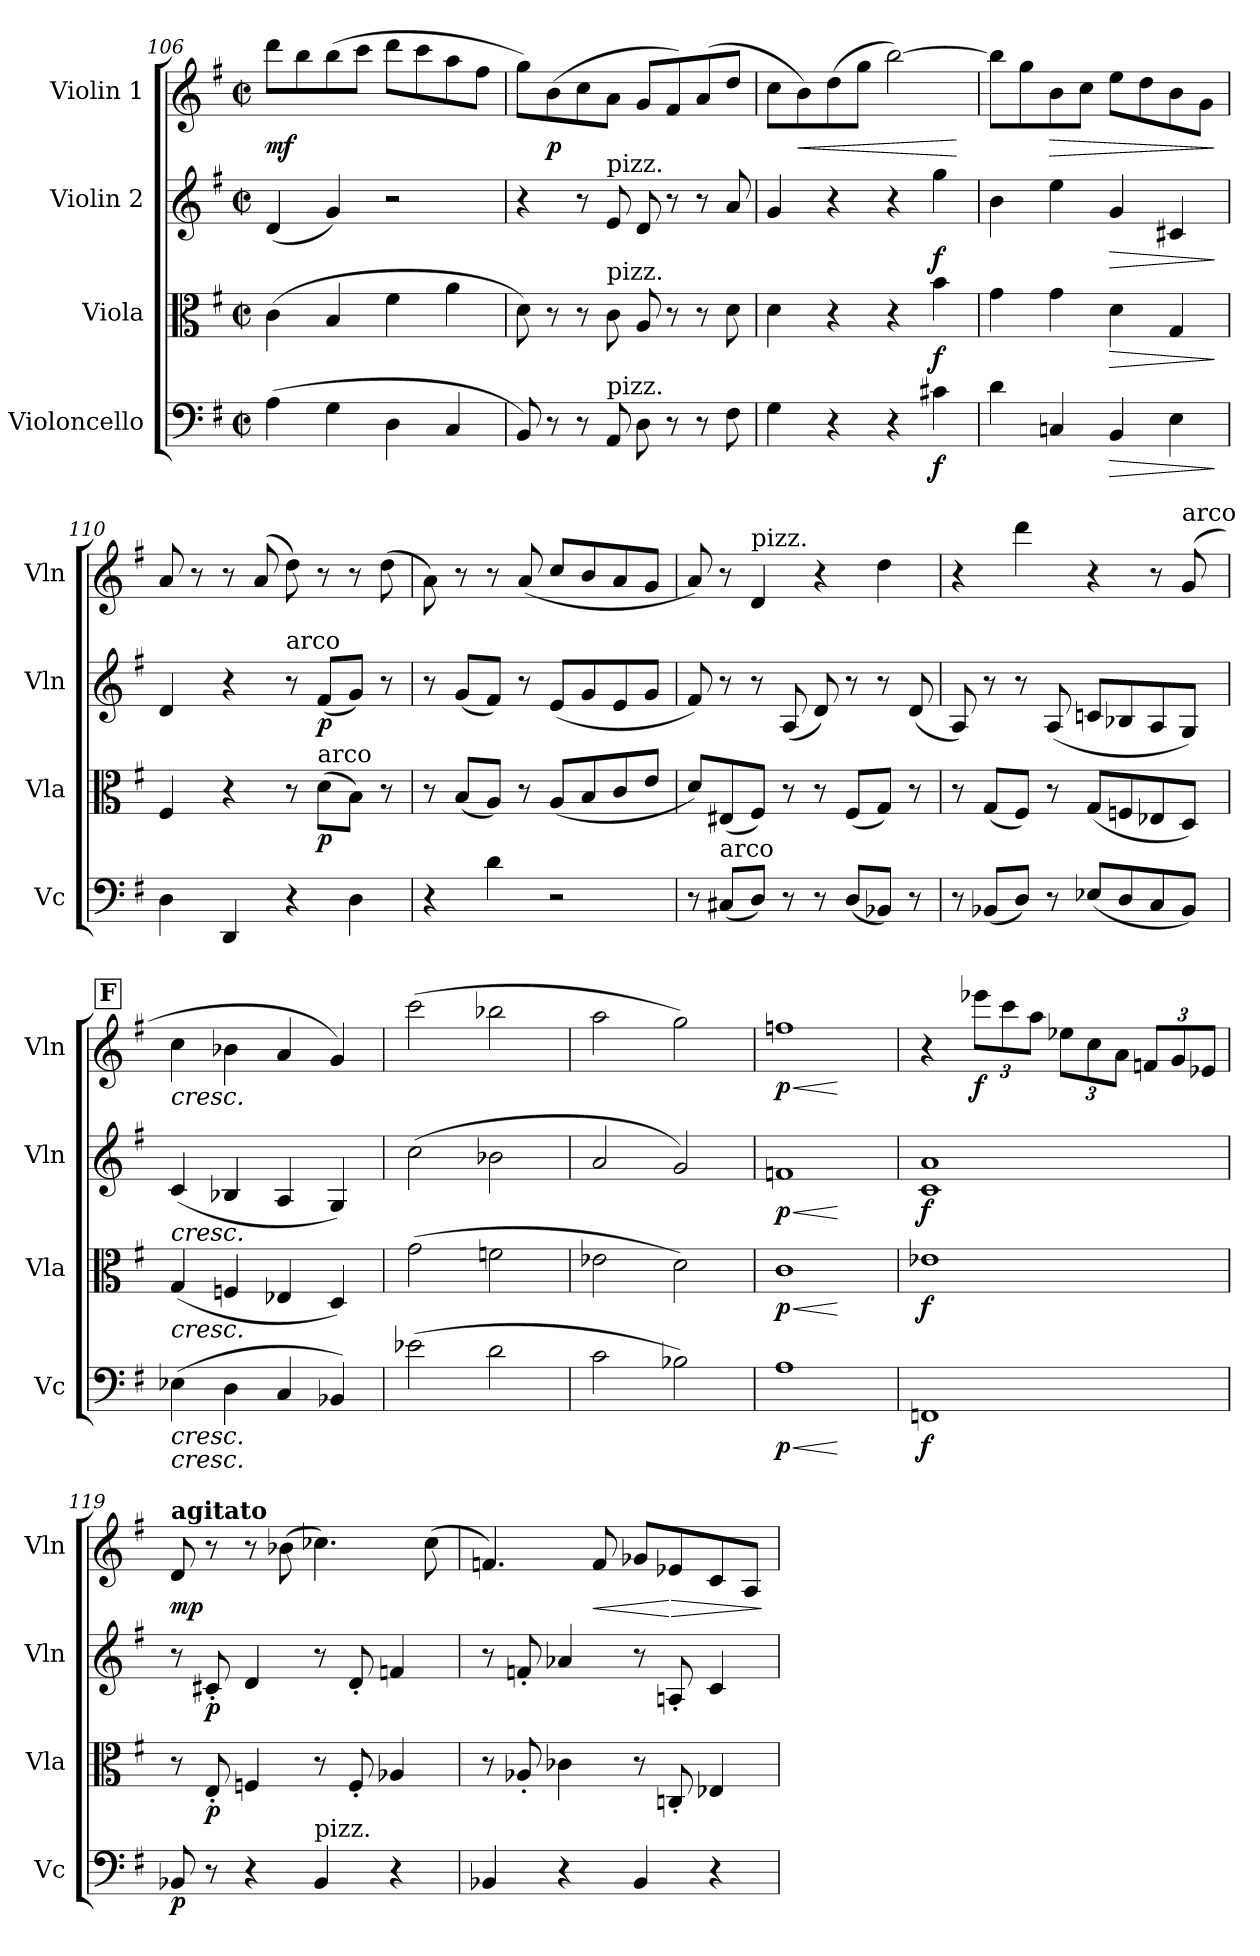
**kern	**dynam	**kern	**dynam	**kern	**dynam	**kern	**dynam
*part4	*part4	*part3	*part3	*part2	*part2	*part1	*part1
*staff4	*staff4	*staff3	*staff3	*staff2	*staff2	*staff1	*staff1
*I"Violoncello	*	*I"Viola	*	*I"Violin 2	*	*I"Violin 1	*
*I'Vc	*	*I'Vla	*	*I'Vln	*	*I'Vln	*
*clefF4	*	*clefC3	*	*clefG2	*	*clefG2	*
*k[f#]	*	*k[f#]	*	*k[f#]	*	*k[f#]	*
*M2/2	*	*M2/2	*	*M2/2	*	*M2/2	*
*met(c|)	*	*met(c|)	*	*met(c|)	*	*met(c|)	*
=106	=106	=106	=106	=106	=106	=106	=106
!	!	!	!	!	!	!	!LO:DY:b
(4A\	.	(>4c\	.	(<4d/	.	8ddd\L	mf
.	.	.	.	.	.	8bb\	.
4G\	.	4B/	.	4g/)	.	(>8bb\	.
.	.	.	.	.	.	8ccc\J	.
4D\	.	4f#\	.	2r	.	8ddd\L	.
.	.	.	.	.	.	8ccc\	.
4C/	.	4a\	.	.	.	8aa\	.
.	.	.	.	.	.	8ff#\J	.
=107	=107	=107	=107	=107	=107	=107	=107
8BB/)	.	8d\)	.	4r	.	8gg\L)	.
!	!	!	!	!	!	!	!LO:DY:b
8r	.	8r	.	.	.	(>8b\	p
8r	.	8r	.	8r	.	8cc\	.
!	!	!	!	!LO:TX:a:t=pizz.	!	!	!
!	!	!LO:TX:a:t=pizz.	!	!	!	!	!
!LO:TX:a:t=pizz.	!	!	!	!	!	!	!
8AA/	.	8c\	.	8e/	.	8a\J	.
8D\	.	8A/	.	8d/	.	8g/L	.
8r	.	8r	.	8r	.	8f#/)	.
8r	.	8r	.	8r	.	(>8a/	.
8F#\	.	8d\	.	8a/	.	8dd/J	.
!!LO:LB:g=z
=108	=108	=108	=108	=108	=108	=108	=108
4G\	.	4d\	.	4g/	.	8cc\L	.
!	!	!	!	!	!	!	!LO:HP:b
.	.	.	.	.	.	8b\)	<
4r	.	4r	.	4r	.	(>8dd\	.
.	.	.	.	.	.	8gg\J	.
4r	.	4r	.	4r	.	[>2bb\)	.
!	!LO:DY:b	!	!LO:DY:b	!	!LO:DY:b	!	!
4c#X\	f	4b\	f	4gg\	f	.	.
.	.	.	.	.	.	.	[
=109	=109	=109	=109	=109	=109	=109	=109
4d\	.	4g\	.	4b\	.	8bb\L]	.
.	.	.	.	.	.	8gg\	.
!	!	!	!	!	!	!	!LO:HP:b
4Cn/	.	4g\	.	4ee\	.	8b\	>
.	.	.	.	.	.	8cc\J	.
!	!LO:HP:b	!	!LO:HP:b	!	!LO:HP:b	!	!
4BB/	>	4d\	>	4g/	>	8ee\L	.
.	.	.	.	.	.	8dd\	.
4E\	.	4G/	.	4c#X/	.	8b\	.
.	.	.	.	.	.	8g\J	.
.	]	.	]	.	]	.	]
=110	=110	=110	=110	=110	=110	=110	=110
4D\	.	4F#/	.	4d/	.	8a/	.
.	.	.	.	.	.	8r	.
4DD/	.	4r	.	4r	.	8r	.
.	.	.	.	.	.	(>8a/	.
!	!	!	!	!LO:TX:a:t=arco	!	!	!
4r	.	8r	.	8r	.	8dd\)	.
!	!	!LO:TX:a:t=arco	!	!	!	!	!
!	!	!	!LO:DY:b	!	!LO:DY:b	!	!
.	.	(>8d\L	p	(<8f#/L	p	8r	.
4D\	.	8B\J)	.	8g/J)	.	8r	.
.	.	8r	.	8r	.	(>8dd\	.
=111	=111	=111	=111	=111	=111	=111	=111
4r	.	8r	.	8r	.	8a\)	.
.	.	(8B/L	.	(<8g/L	.	8r	.
4d\	.	8A/J)	.	8f#/J)	.	8r	.
.	.	8r	.	8r	.	(<8a/	.
2r	.	(<8A/L	.	(<8e/L	.	8cc/L	.
.	.	8B/	.	8g/	.	8b/	.
.	.	8c/	.	8e/	.	8a/	.
.	.	8e/J	.	8g/J	.	8g/J	.
=112	=112	=112	=112	=112	=112	=112	=112
8r	.	8d/L)	.	8f#/)	.	8a/)	.
!LO:TX:a:t=arco	!	!	!	!	!	!	!
(8C#X/L	.	(<8E#X/	.	8r	.	8r	.
!	!	!	!	!	!	!LO:TX:a:t=pizz.	!
8D/J)	.	8F#/J)	.	8r	.	4d/	.
8r	.	8r	.	(<8A/	.	.	.
8r	.	8r	.	8d/)	.	4r	.
(<8D/L	.	(8F#/L	.	8r	.	.	.
8BB-X/J)	.	8G/J)	.	8r	.	4dd\	.
8r	.	8r	.	(<8d/	.	.	.
!!LO:LB:g=z
=113	=113	=113	=113	=113	=113	=113	=113
8r	.	8r	.	8A/)	.	4r	.
(8BB-X/L	.	(<8G/L	.	8r	.	.	.
8D/J)	.	8F#/J)	.	8r	.	4ddd\	.
8r	.	8r	.	(<8A/	.	.	.
(<8E-X/L	.	(<8G/L	.	8cn/L	.	4r	.
8D/	.	8Fn/	.	8B-X/	.	.	.
8C/	.	8E-X/	.	8A/	.	8r	.
!	!	!	!	!	!	!LO:TX:a:t=arco	!
8BB-/J)	.	8D/J)	.	8G/J)	.	(8g/	.
!!LO:REH:place=s1:a:B:cj:fs=14:t=F
=114	=114	=114	=114	=114	=114	=114	=114
!	!	!	!	!	!	!LO:TX:b:i:t=cresc.	!
!	!	!	!	!LO:TX:b:i:t=cresc.	!	!	!
!	!	!LO:TX:b:i:t=cresc.	!	!	!	!	!
!LO:TX:b:i:t=cresc.	!	!	!	!	!	!	!
!LO:TX:b:i:t=cresc.	!	!	!	!	!	!	!
(>4E-X\	.	(<4G/	.	(<4c/	.	4cc\	.
4D\	.	4Fn/	.	4B-X/	.	4b-X\	.
4C/	.	4E-X/	.	4A/	.	4a/	.
4BB-X/)	.	4D/)	.	4G/)	.	4g/)	.
=115	=115	=115	=115	=115	=115	=115	=115
(>2e-X\	.	(2g\	.	(2cc\	.	(>2ccc\	.
2d\	.	2fn\	.	2b-X\	.	2bb-X\	.
=116	=116	=116	=116	=116	=116	=116	=116
2c\	.	2e-X\	.	2a/	.	2aa\	.
2B-X\)	.	2d\)	.	2g/)	.	2gg\)	.
=117	=117	=117	=117	=117	=117	=117	=117
!	!LO:HP:b	!	!LO:HP:b	!	!LO:HP:b	!	!LO:HP:b
!	!LO:DY:n=1:b	!	!LO:DY:n=1:b	!	!LO:DY:n=1:b	!	!LO:DY:n=1:b
1A	< p	1c	< p	1fn	< p	1ffn	< p
.	[	.	[	.	[	.	[
=118	=118	=118	=118	=118	=118	=118	=118
!	!LO:DY:b	!	!LO:DY:b	!	!LO:DY:b	!	!
1FFn	f	1e-X	f	1c 1a	f	4r	.
*	*	*	*	*	*	*Xbrackettup	*
!	!	!	!	!	!	!	!LO:DY:b
.	.	.	.	.	.	12eee-X\L	f
.	.	.	.	.	.	12ccc\	.
.	.	.	.	.	.	12aa\J	.
.	.	.	.	.	.	12ee-X\L	.
.	.	.	.	.	.	12cc\	.
.	.	.	.	.	.	12a\J	.
.	.	.	.	.	.	12fn/L	.
.	.	.	.	.	.	12g/	.
.	.	.	.	.	.	12e-X/J	.
!!LO:LB:g=z
=119	=119	=119	=119	=119	=119	=119	=119
!	!	!	!	!	!	!LO:TX:a:B:t=agitato	!
!	!LO:DY:b	!	!	!	!	!	!LO:DY:b
8BB-X/	p	8r	.	8r	.	8d/	mp
!	!	!	!LO:DY:b	!	!LO:DY:b	!	!
8r	.	8E'/	p	8c#X'/	p	8r	.
4r	.	4Fn/	.	4d/	.	8r	.
.	.	.	.	.	.	(>8b-X\	.
!LO:TX:a:t=pizz.	!	!	!	!	!	!	!
4BB-/	.	8r	.	8r	.	4.cc-X\)	.
.	.	8F'/	.	8d'/	.	.	.
4r	.	4A-X/	.	4fn/	.	.	.
.	.	.	.	.	.	(>8cc-\	.
=120	=120	=120	=120	=120	=120	=120	=120
4BB-X/	.	8r	.	8r	.	4.fn/)	.
.	.	8A-X'/	.	8fn'/	.	.	.
4r	.	4c-X\	.	4a-X/	.	.	.
!	!	!	!	!	!	!	!LO:HP:b
.	.	.	.	.	.	8f/	<
4BB-/	.	8r	.	8r	.	8g-X/L	.
!	!	!	!	!	!	!	!LO:HP:n=1:b
.	.	8Cn'/	.	8An'/	.	8e-X/	[ >
4r	.	4E-X/	.	4c/	.	8c/	.
.	.	.	.	.	.	8A/J	.
.	.	.	.	.	.	.	]
=	=	=	=	=	=	=	=
*-	*-	*-	*-	*-	*-	*-	*-
